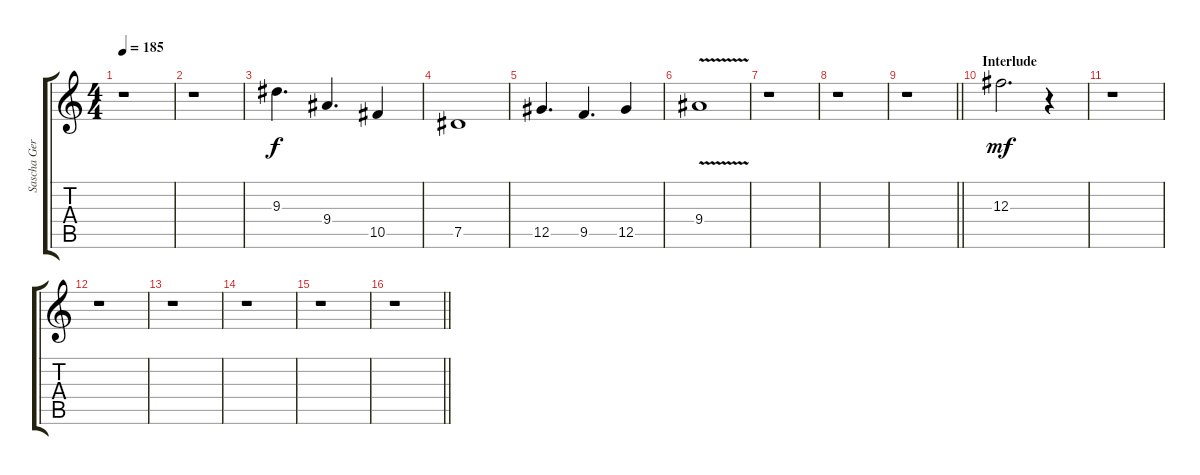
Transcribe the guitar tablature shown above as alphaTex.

\track ("Sascha Gerstner" "Sascha Ger") {instrument distortionguitar}
\staff {score tabs}
\tuning (Eb4 Bb3 Gb3 Db3 Ab2 Eb2) {hide}
\ts (4 4)
\tempo 185
\clef g2
\ks c
r.1{dy f} |
r.1 |
9.3.4{d volume 14} 9.4.4{d} 10.5.4 |
7.5.1 |
12.5.4{d} 9.5.4{d} 12.5.4 |
9.4{v}.1 |
r.1 |
r.1 |
\barLineRight lightlight
r.1 |
\section ("" "Interlude")
12.3.2{d dy mf volume 16} r.4 |
r.1 |
r.1 |
r.1 |
r.1 |
r.1 |
\barLineRight lightlight
r.1
